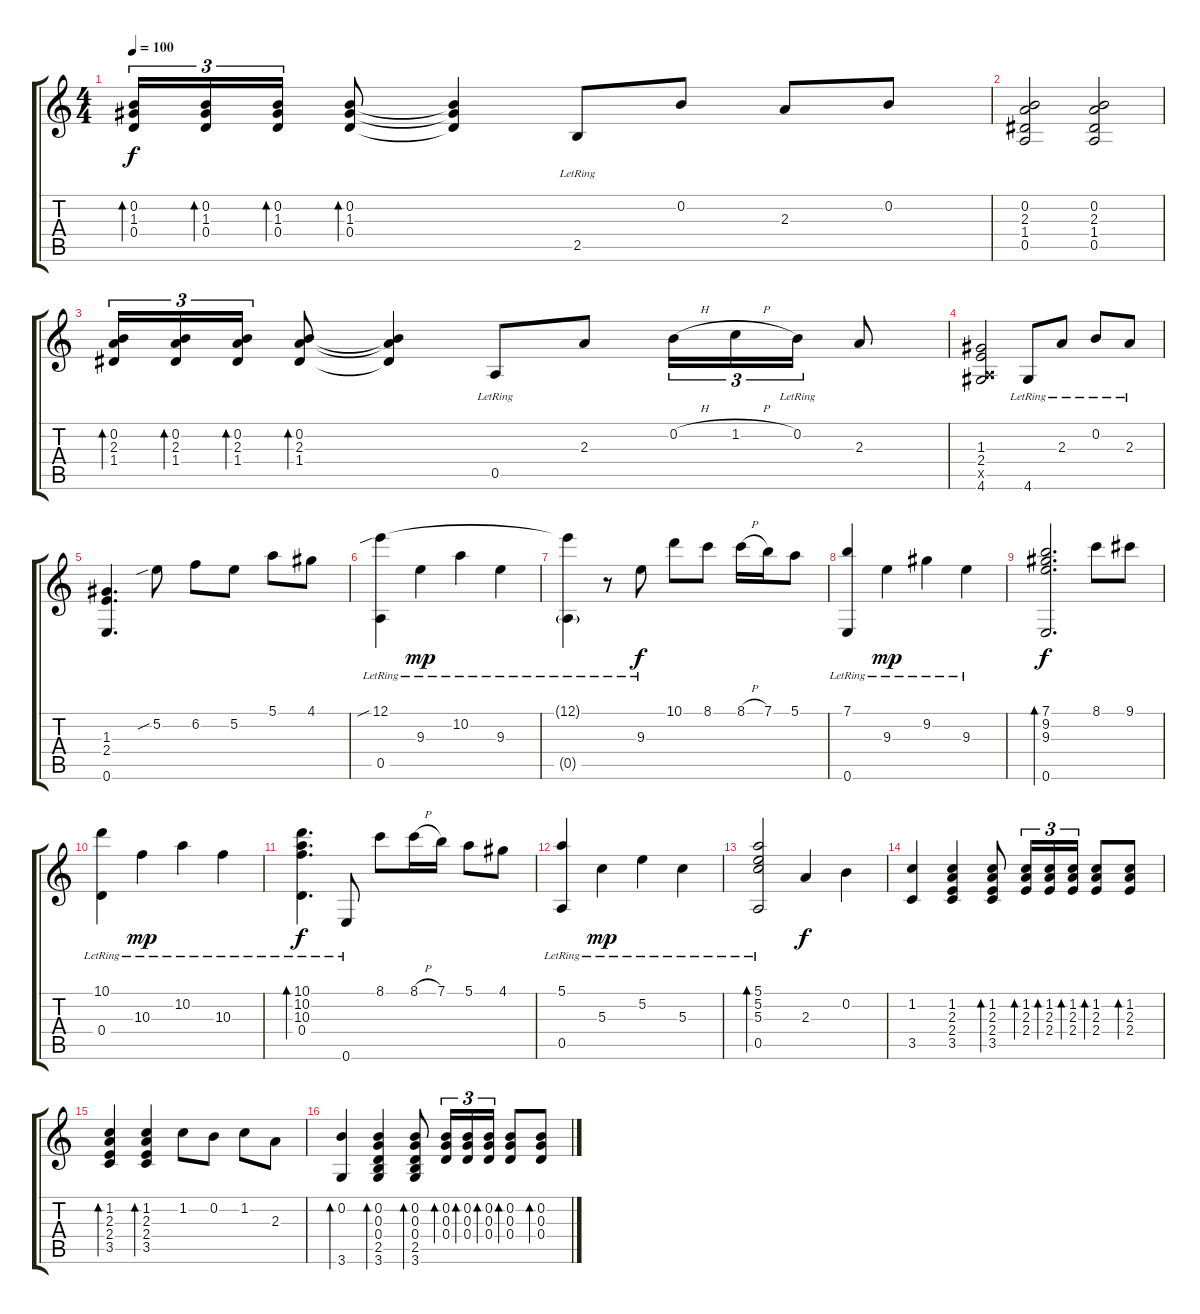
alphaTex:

\track "" {instrument acousticguitarnylon}
\staff {score tabs}
\tuning (E4 B3 G3 D3 A2 E2) {hide}
\ts (4 4)
\tempo 100
\clef g2
\ks c
(0.2 1.3 0.4).16{tu (3 2) bd 60 dy f} (0.2 1.3 0.4).16{tu (3 2) bd 60} (0.2 1.3 0.4).16{tu (3 2) bd 60} (0.2 1.3 0.4).8{bd 60} (0.2{t} 1.3{t} 0.4{t}).4 2.5{lr}.8 0.2.8 2.3.8 0.2.8 |
(0.2 2.3 1.4 0.5).2 (0.2 2.3 1.4 0.5).2 |
(0.2 2.3 1.4).16{tu (3 2) bd 60} (0.2 2.3 1.4).16{tu (3 2) bd 60} (0.2 2.3 1.4).16{tu (3 2) bd 60} (0.2 2.3 1.4).8{bd 60} (0.2{t} 2.3{t} 1.4{t}).4 0.5{lr}.8 2.3.8 0.2{h}.16{tu (3 2)} 1.2{h}.16{tu (3 2)} 0.2{lr}.16{tu (3 2)} 2.3.8 |
(1.3 2.4 0.5{x} 4.6).2 4.6{lr}.8 2.3{lr}.8 0.2{lr}.8 2.3{lr}.8 |
(1.3 2.4 0.6).4{d} 5.2{sib}.8 6.2.8 5.2.8 5.1.8 4.1.8 |
(12.1{sib} 0.5{lr}).4 9.3{lr}.4{dy mp} 10.2{lr}.4 9.3{lr}.4 |
(12.1{t} 0.5{g lr}).4 r.8 9.3{lr}.8{dy f} 10.1.8 8.1.8 8.1{h}.16 7.1.16 5.1.8 |
(7.1{lr} 0.6{lr}).4 9.3{lr}.4{dy mp} 9.2{lr}.4 9.3{lr}.4 |
(7.1 9.2 9.3 0.6).2{d bd 240 dy f} 8.1.8 9.1.8 |
(10.1{lr} 0.4{lr}).4 10.3{lr}.4{dy mp} 10.2{lr}.4 10.3{lr}.4 |
(10.1 10.2 10.3 0.4{lr}).4{d bd 240 dy f} 0.6{lr}.8 8.1.8 8.1{h}.16 7.1.16 5.1.8 4.1.8 |
(5.1{lr} 0.5{lr}).4 5.3{lr}.4{dy mp} 5.2{lr}.4 5.3{lr}.4 |
(5.1 5.2 5.3 0.5{lr}).2{bd 240} 2.3.4{dy f} 0.2.4 |
(1.2 3.5).4 (1.2 2.3 2.4 3.5).4 (1.2 2.3 2.4 3.5).8{bd 30} (1.2 2.3 2.4).16{tu (3 2) bd 60} (1.2 2.3 2.4).16{tu (3 2) bd 60} (1.2 2.3 2.4).16{tu (3 2) bd 60} (1.2 2.3 2.4).8{bd 30} (1.2 2.3 2.4).8{bd 30} |
(1.2 2.3 2.4 3.5).4{bd 30} (1.2 2.3 2.4 3.5).4{bd 60} 1.2.8 0.2.8 1.2.8 2.3.8 |
(0.2 3.6).4{bd 60} (0.2 0.3 0.4 2.5 3.6).4{bd 60} (0.2 0.3 0.4 2.5 3.6).8{bd 30} (0.2 0.3 0.4).16{tu (3 2) bd 60} (0.2 0.3 0.4).16{tu (3 2) bd 60} (0.2 0.3 0.4).16{tu (3 2) bd 30} (0.2 0.3 0.4).8{bd 30} (0.2 0.3 0.4).8{bd 30}
